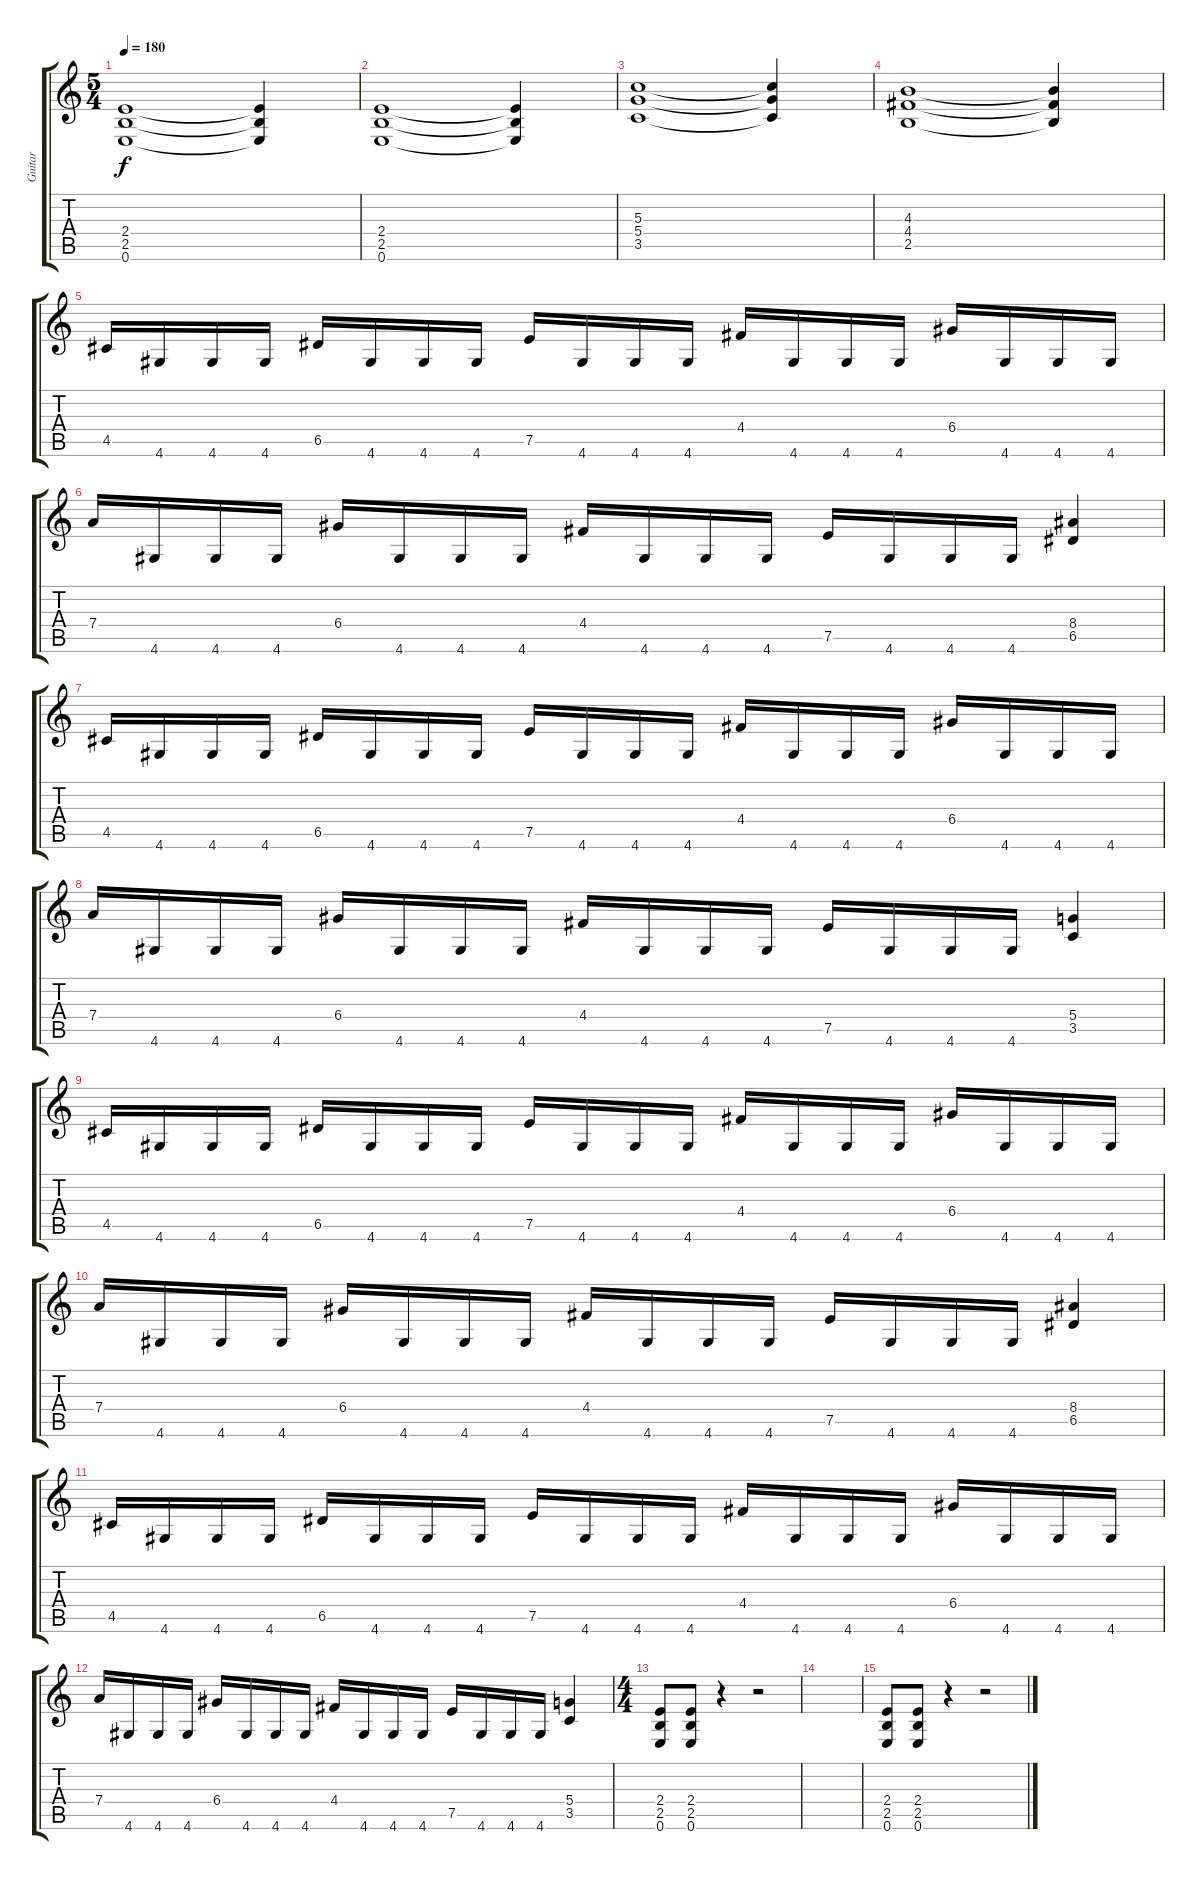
\track ("Guitar" "Guitar") {instrument distortionguitar}
\staff {score tabs}
\tuning (E4 B3 G3 D3 A2 E2) {hide}
\ts (5 4)
\tempo 180
\clef g2
\ks c
(2.4 2.5 0.6).1{dy f} (2.4{t} 2.5{t} 0.6{t}).4 |
(2.4 2.5 0.6).1 (2.4{t} 2.5{t} 0.6{t}).4 |
(5.3 5.4 3.5).1 (5.3{t} 5.4{t} 3.5{t}).4 |
(4.3 4.4 2.5).1 (4.3{t} 4.4{t} 2.5{t}).4 |
4.5.16 4.6.16 4.6.16 4.6.16 6.5.16 4.6.16 4.6.16 4.6.16 7.5.16 4.6.16 4.6.16 4.6.16 4.4.16 4.6.16 4.6.16 4.6.16 6.4.16 4.6.16 4.6.16 4.6.16 |
7.4.16 4.6.16 4.6.16 4.6.16 6.4.16 4.6.16 4.6.16 4.6.16 4.4.16 4.6.16 4.6.16 4.6.16 7.5.16 4.6.16 4.6.16 4.6.16 (8.4 6.5).4 |
4.5.16 4.6.16 4.6.16 4.6.16 6.5.16 4.6.16 4.6.16 4.6.16 7.5.16 4.6.16 4.6.16 4.6.16 4.4.16 4.6.16 4.6.16 4.6.16 6.4.16 4.6.16 4.6.16 4.6.16 |
7.4.16 4.6.16 4.6.16 4.6.16 6.4.16 4.6.16 4.6.16 4.6.16 4.4.16 4.6.16 4.6.16 4.6.16 7.5.16 4.6.16 4.6.16 4.6.16 (5.4 3.5).4 |
4.5.16 4.6.16 4.6.16 4.6.16 6.5.16 4.6.16 4.6.16 4.6.16 7.5.16 4.6.16 4.6.16 4.6.16 4.4.16 4.6.16 4.6.16 4.6.16 6.4.16 4.6.16 4.6.16 4.6.16 |
7.4.16 4.6.16 4.6.16 4.6.16 6.4.16 4.6.16 4.6.16 4.6.16 4.4.16 4.6.16 4.6.16 4.6.16 7.5.16 4.6.16 4.6.16 4.6.16 (8.4 6.5).4 |
4.5.16 4.6.16 4.6.16 4.6.16 6.5.16 4.6.16 4.6.16 4.6.16 7.5.16 4.6.16 4.6.16 4.6.16 4.4.16 4.6.16 4.6.16 4.6.16 6.4.16 4.6.16 4.6.16 4.6.16 |
7.4.16 4.6.16 4.6.16 4.6.16 6.4.16 4.6.16 4.6.16 4.6.16 4.4.16 4.6.16 4.6.16 4.6.16 7.5.16 4.6.16 4.6.16 4.6.16 (5.4 3.5).4 |
\ts (4 4)
(2.4 2.5 0.6).8 (2.4 2.5 0.6).8 r.4 r.2 |
|
(2.4 2.5 0.6).8 (2.4 2.5 0.6).8 r.4 r.2
